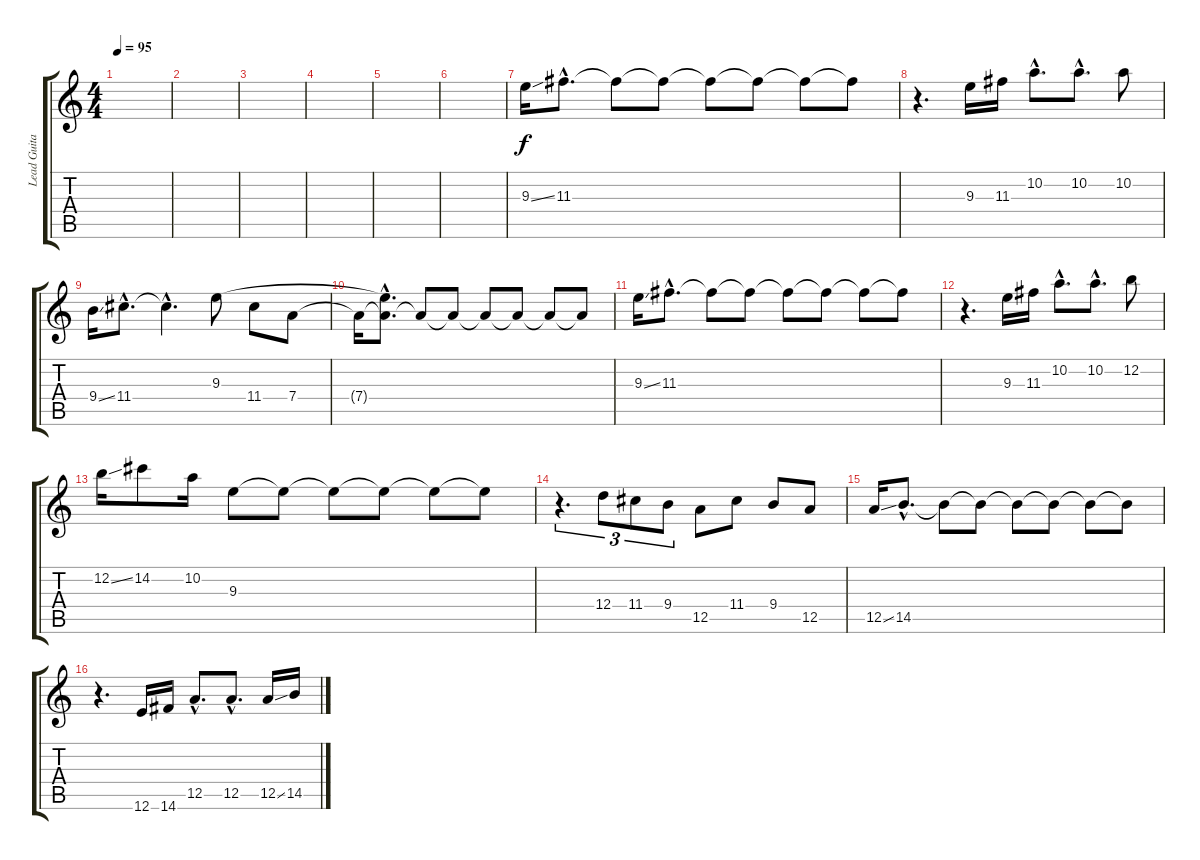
\track ("Lead Guitar" "Lead Guita") {instrument acousticguitarnylon}
\staff {score tabs}
\tuning (E4 B3 G3 D3 A2 E2) {hide}
\ts (4 4)
\tempo 95
\clef g2
\ks c
|
|
|
|
|
|
9.3{ss}.16 11.3{hac}.8{d} 11.3{t}.8 11.3{t}.8 11.3{t}.8 11.3{t}.8 11.3{t}.8 11.3{t}.8 |
r.4{d} 9.3.16 11.3.16 10.2{hac}.8{d} 10.2{hac}.8{d} 10.2.8 |
9.4{ss}.16 11.4{hac}.8{d} 11.4{hac t}.4{d} 9.3.8 11.4.8 7.4.8 |
7.4{t}.16 (9.3{hac t} 7.4{hac t}).8{d} 7.4{t}.8 7.4{t}.8 7.4{t}.8 7.4{t}.8 7.4{t}.8 7.4{t}.8 |
9.3{ss}.16 11.3{hac}.8{d} 11.3{t}.8 11.3{t}.8 11.3{t}.8 11.3{t}.8 11.3{t}.8 11.3{t}.8 |
r.4{d} 9.3.16 11.3.16 10.2{hac}.8{d} 10.2{hac}.8{d} 12.2.8 |
12.2{ss}.16 14.2.8 10.2.16 9.3.8 9.3{t}.8 9.3{t}.8 9.3{t}.8 9.3{t}.8 9.3{t}.8 |
r.4{d tu (3 2)} 12.4.8{tu (3 2)} 11.4.8{tu (3 2)} 9.4.8{tu (3 2)} 12.5.8 11.4.8 9.4.8 12.5.8 |
12.5{ss}.16 14.5{hac}.8{d} 14.5{t}.8 14.5{t}.8 14.5{t}.8 14.5{t}.8 14.5{t}.8 14.5{t}.8 |
r.4{d} 12.6.16 14.6.16 12.5{hac}.8{d} 12.5{hac}.8{d} 12.5{ss}.16 14.5.16
